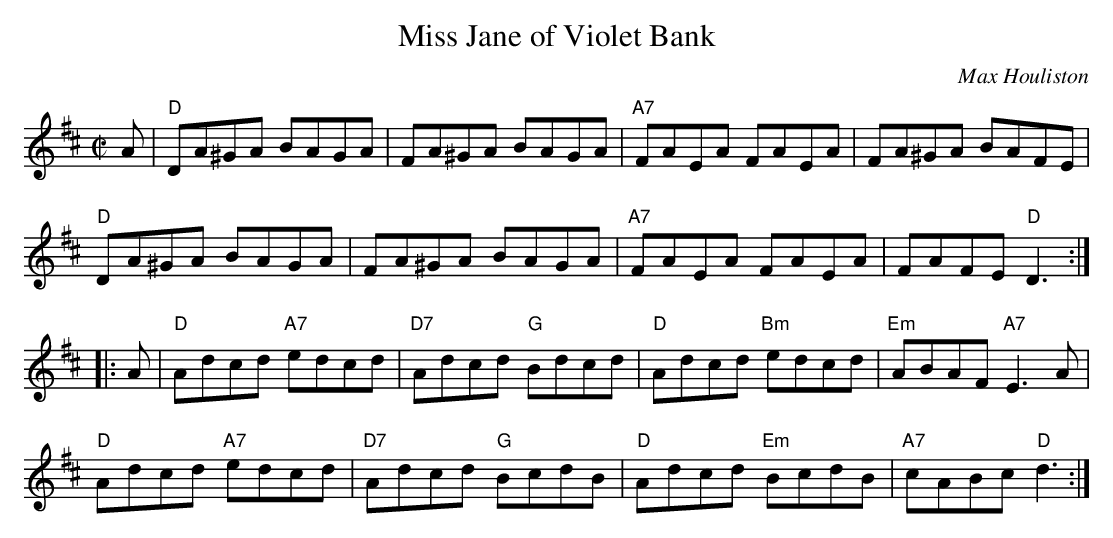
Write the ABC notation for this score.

X:1
T: Miss Jane of Violet Bank
C: Max Houliston
M: C|
L: 1/8
K: D
A |\
"D"DA^GA BAGA | FA^GA BAGA | "A7"FAEA FAEA | FA^GA BAFE |
"D"DA^GA BAGA | FA^GA BAGA | "A7"FAEA FAEA | FAFE "D"D3 :|
|: A |\
"D"Adcd "A7"edcd | "D7"Adcd "G"Bdcd | "D"Adcd "Bm"edcd | "Em"ABAF "A7"E3A |
"D"Adcd "A7"edcd | "D7"Adcd "G"BcdB | "D"Adcd "Em"BcdB | "A7"cABc "D"d3 :|
